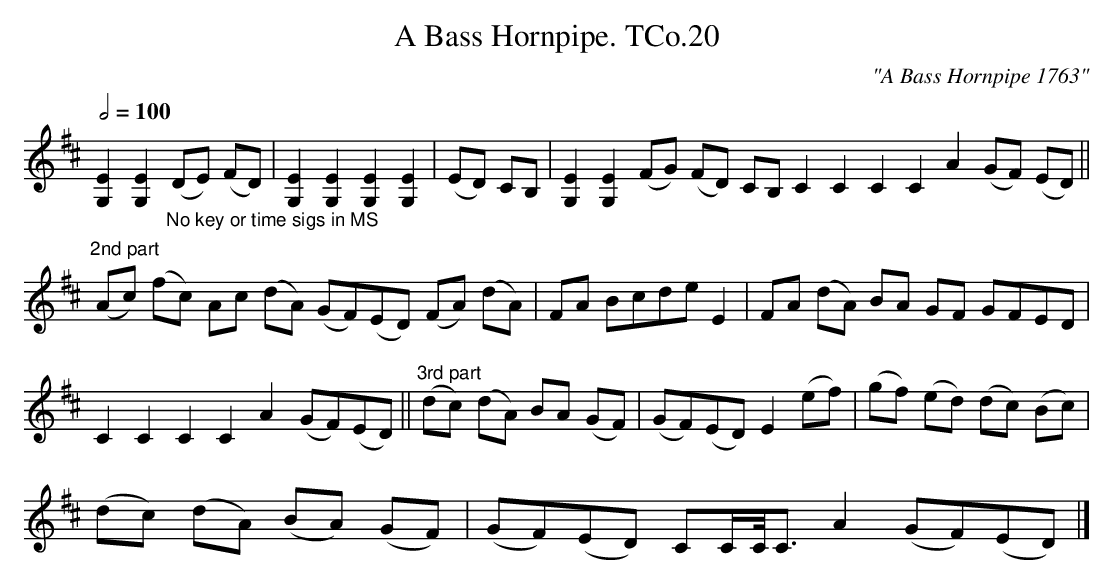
X:1
T:Bass Hornpipe. TCo.20, A
M:None
L:1/8
Q:1/2=100
C:"A Bass Hornpipe 1763"
K:D
[E2G,2] [E2G,2] "_No key or time sigs in MS"(DE) (FD)|[E2G,2] [E2G,2] [E2G,2][E2G,2]|(ED) CB,|\
[E2G,2][E2G,2] (FG) (FD) CB, C2 C2 C2 C2 A2 (GF) (ED)||
"2nd part" (Ac) ( fc) Ac (dA) (GF)(ED) (FA) (dA)|FA Bcde E2|FA (dA) BA GF GFED|
C2 C2 C2 C2 A2 (GF)(ED)|| "3rd part"(dc) (dA) BA (GF)|(GF)(ED) E2 (ef)|(gf) (ed) (dc) (Bc)|
(dc) (dA) (BA) (GF)|(GF)(ED) CC/C/<C A2 (GF)(ED)|]
